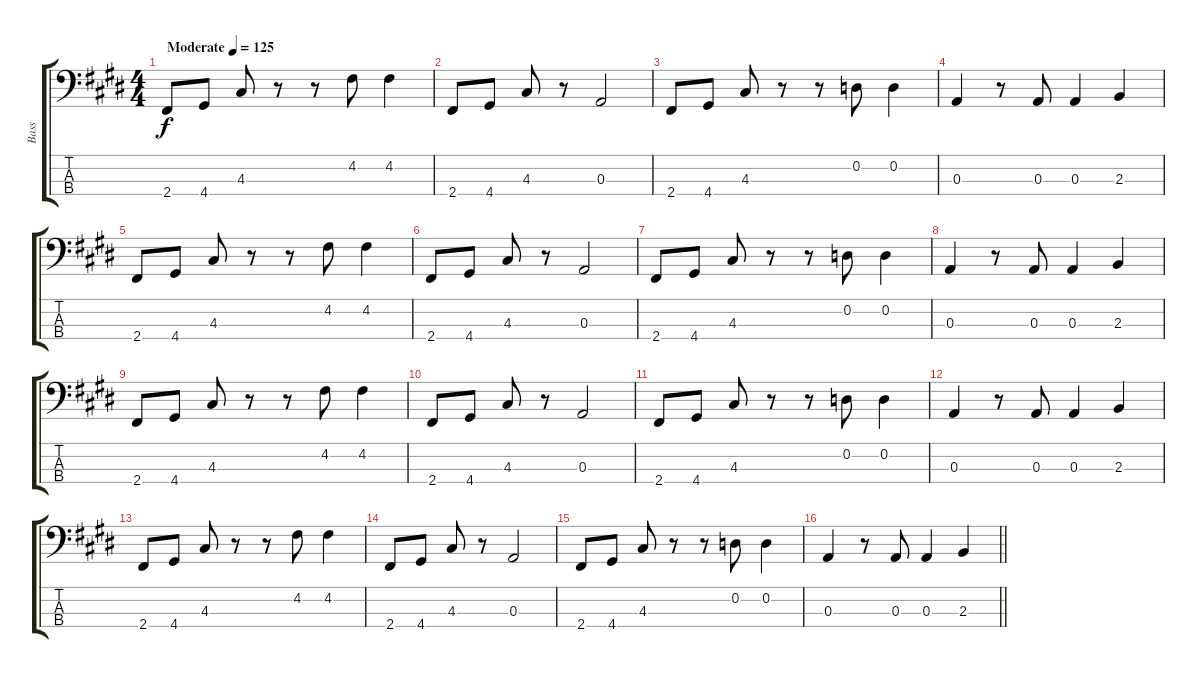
\track ("Bass" "Bass") {instrument electricbasspick}
\staff {score tabs}
\tuning (G2 D2 A1 E1) {hide}
\ts (4 4)
\tempo (125 "Moderate")
\clef f4
\ks c#minor
2.4.8{dy f instrument electricbasspick} 4.4.8 4.3.8 r.8 r.8 4.2.8 4.2.4 |
2.4.8 4.4.8 4.3.8 r.8 0.3.2 |
2.4.8 4.4.8 4.3.8 r.8 r.8 0.2.8 0.2.4 |
0.3.4 r.8 0.3.8 0.3.4 2.3.4 |
2.4.8 4.4.8 4.3.8 r.8 r.8 4.2.8 4.2.4 |
2.4.8 4.4.8 4.3.8 r.8 0.3.2 |
2.4.8 4.4.8 4.3.8 r.8 r.8 0.2.8 0.2.4 |
0.3.4 r.8 0.3.8 0.3.4 2.3.4 |
2.4.8 4.4.8 4.3.8 r.8 r.8 4.2.8 4.2.4 |
2.4.8 4.4.8 4.3.8 r.8 0.3.2 |
2.4.8 4.4.8 4.3.8 r.8 r.8 0.2.8 0.2.4 |
0.3.4 r.8 0.3.8 0.3.4 2.3.4 |
2.4.8 4.4.8 4.3.8 r.8 r.8 4.2.8 4.2.4 |
2.4.8 4.4.8 4.3.8 r.8 0.3.2 |
2.4.8 4.4.8 4.3.8 r.8 r.8 0.2.8 0.2.4 |
\barLineRight lightlight
0.3.4 r.8 0.3.8 0.3.4 2.3.4
